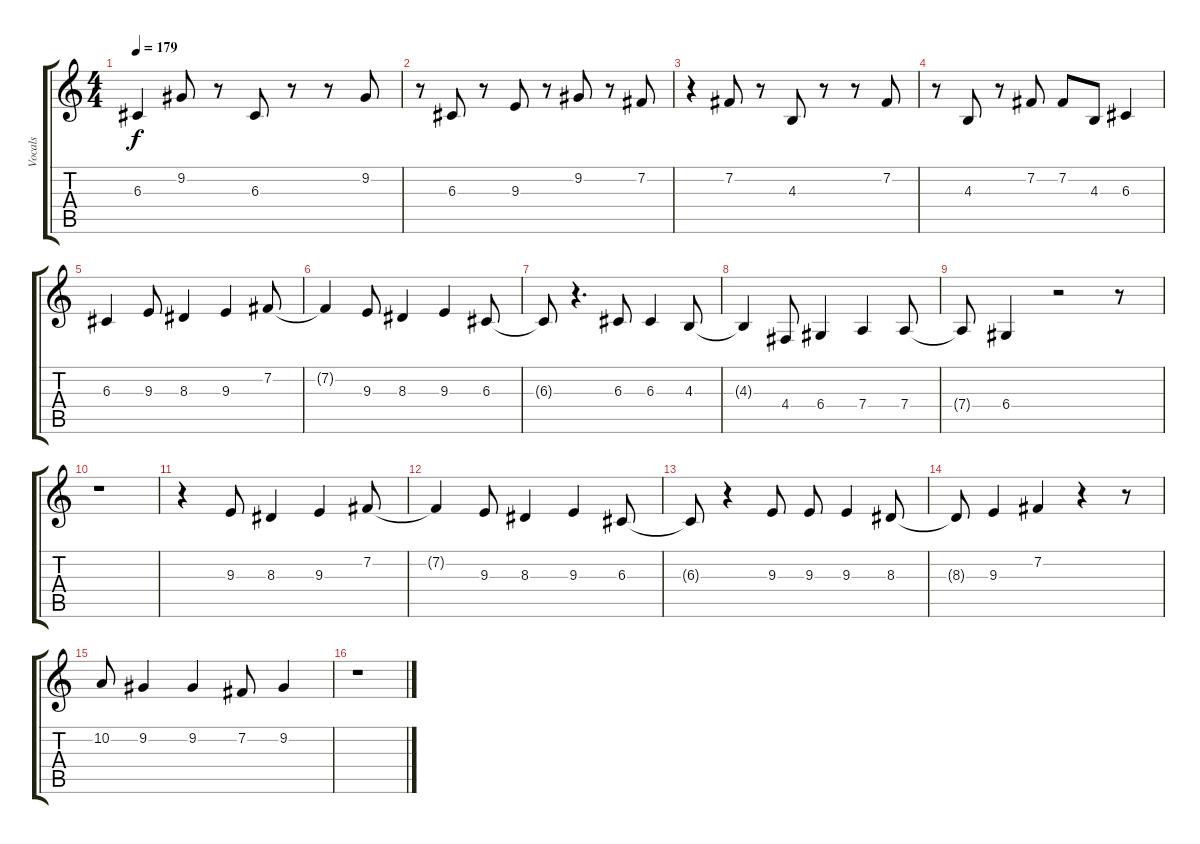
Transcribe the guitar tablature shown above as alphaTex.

\track ("Vocals" "Vocals") {instrument flute}
\staff {score tabs}
\tuning (E4 B3 G3 D3 A2 E2) {hide}
\ts (4 4)
\tempo 179
\clef g2
\ks c
6.3.4{dy f} 9.2.8 r.8 6.3.8 r.8 r.8 9.2.8 |
r.8 6.3.8 r.8 9.3.8 r.8 9.2.8 r.8 7.2.8 |
r.4 7.2.8 r.8 4.3.8 r.8 r.8 7.2.8 |
r.8 4.3.8 r.8 7.2.8 7.2.8 4.3.8 6.3.4 |
6.3.4 9.3.8 8.3.4 9.3.4 7.2.8 |
7.2{t}.4 9.3.8 8.3.4 9.3.4 6.3.8 |
6.3{t}.8 r.4{d} 6.3.8 6.3.4 4.3.8 |
4.3{t}.4 4.4.8 6.4.4 7.4.4 7.4.8 |
7.4{t}.8 6.4.4 r.2 r.8 |
r.1 |
r.4 9.3.8 8.3.4 9.3.4 7.2.8 |
7.2{t}.4 9.3.8 8.3.4 9.3.4 6.3.8 |
6.3{t}.8 r.4 9.3.8 9.3.8 9.3.4 8.3.8 |
8.3{t}.8 9.3.4 7.2.4 r.4 r.8 |
10.2.8 9.2.4 9.2.4 7.2.8 9.2.4 |
r.1
